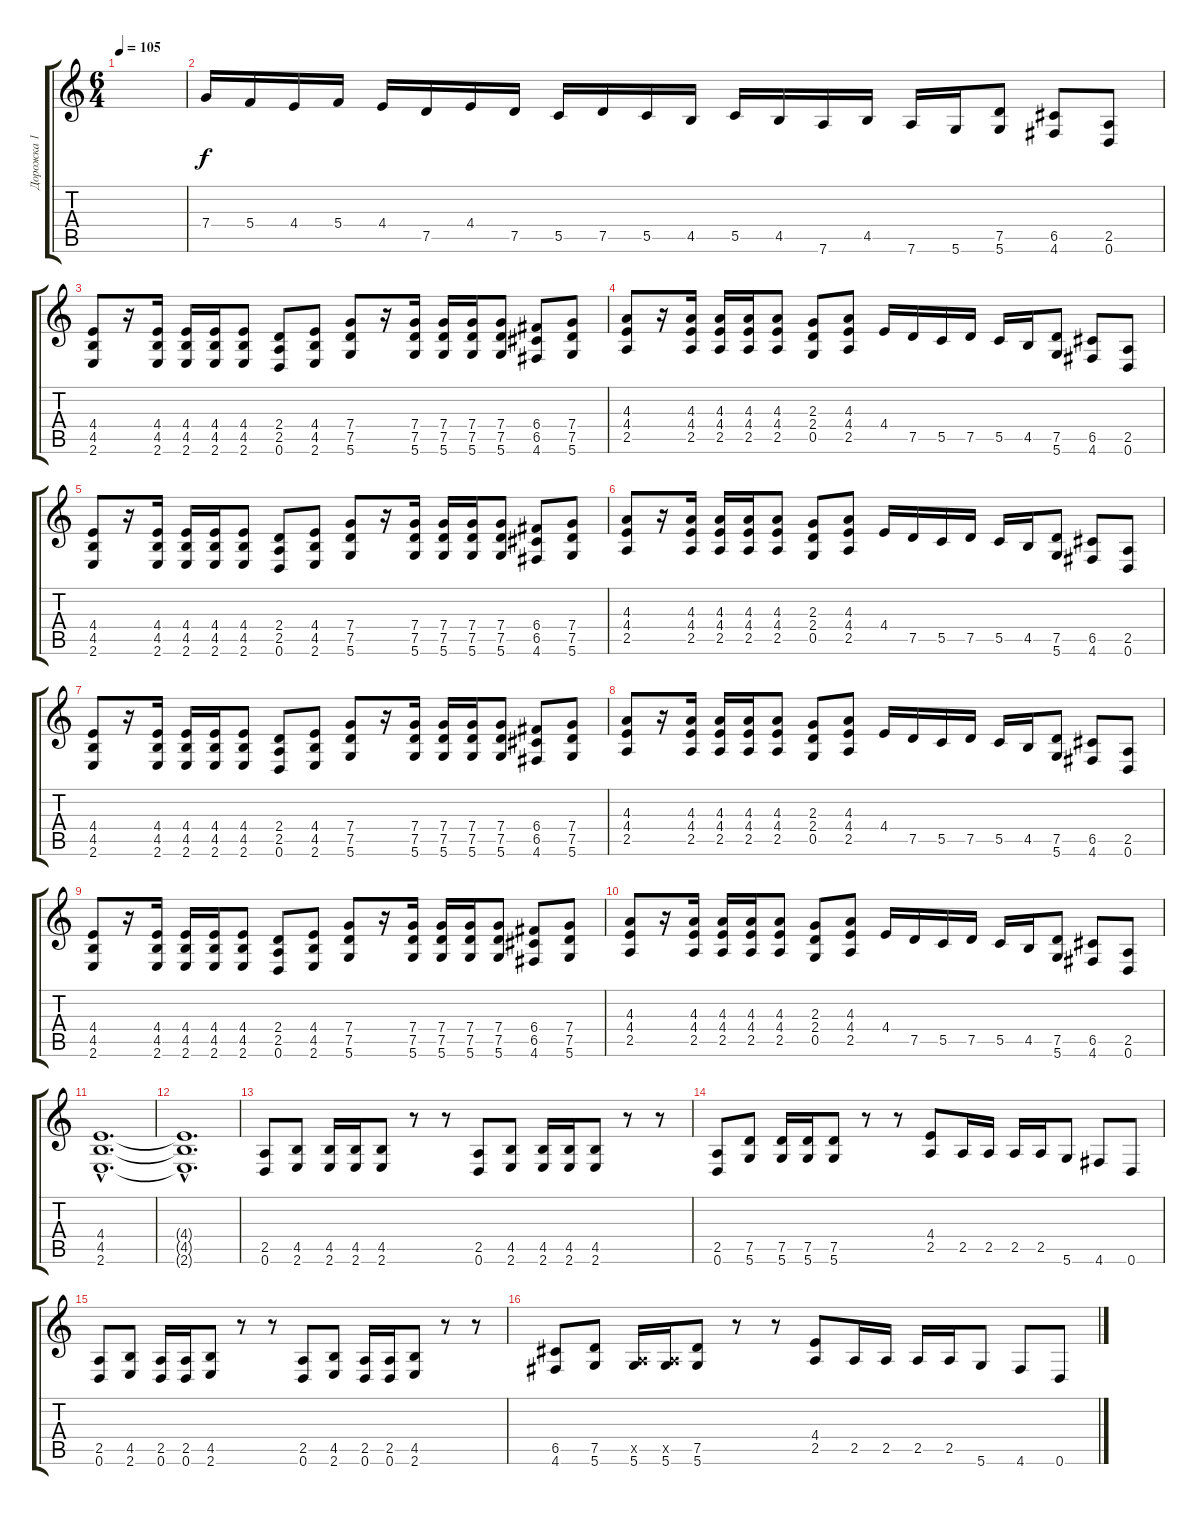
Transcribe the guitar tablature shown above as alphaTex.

\track ("Дорожка 1" "Дорожка 1") {instrument distortionguitar}
\staff {score tabs}
\tuning (D4 A3 F3 C3 G2 D2) {hide}
\ts (6 4)
\tempo 105
\clef g2
\ks c
|
7.4.16 5.4.16 4.4.16 5.4.16 4.4.16 7.5.16 4.4.16 7.5.16 5.5.16 7.5.16 5.5.16 4.5.16 5.5.16 4.5.16 7.6.16 4.5.16 7.6.16 5.6.16 (7.5 5.6).8 (6.5 4.6).8 (2.5 0.6).8 |
(4.4 4.5 2.6).8 r.16 (4.4 4.5 2.6).16 (4.4 4.5 2.6).16 (4.4 4.5 2.6).16 (4.4 4.5 2.6).8 (2.4 2.5 0.6).8 (4.4 4.5 2.6).8 (7.4 7.5 5.6).8 r.16 (7.4 7.5 5.6).16 (7.4 7.5 5.6).16 (7.4 7.5 5.6).16 (7.4 7.5 5.6).8 (6.4 6.5 4.6).8 (7.4 7.5 5.6).8 |
(4.3 4.4 2.5).8 r.16 (4.3 4.4 2.5).16 (4.3 4.4 2.5).16 (4.3 4.4 2.5).16 (4.3 4.4 2.5).8 (2.3 2.4 0.5).8 (4.3 4.4 2.5).8 4.4.16 7.5.16 5.5.16 7.5.16 5.5.16 4.5.16 (7.5 5.6).8 (6.5 4.6).8 (2.5 0.6).8 |
(4.4 4.5 2.6).8 r.16 (4.4 4.5 2.6).16 (4.4 4.5 2.6).16 (4.4 4.5 2.6).16 (4.4 4.5 2.6).8 (2.4 2.5 0.6).8 (4.4 4.5 2.6).8 (7.4 7.5 5.6).8 r.16 (7.4 7.5 5.6).16 (7.4 7.5 5.6).16 (7.4 7.5 5.6).16 (7.4 7.5 5.6).8 (6.4 6.5 4.6).8 (7.4 7.5 5.6).8 |
(4.3 4.4 2.5).8 r.16 (4.3 4.4 2.5).16 (4.3 4.4 2.5).16 (4.3 4.4 2.5).16 (4.3 4.4 2.5).8 (2.3 2.4 0.5).8 (4.3 4.4 2.5).8 4.4.16 7.5.16 5.5.16 7.5.16 5.5.16 4.5.16 (7.5 5.6).8 (6.5 4.6).8 (2.5 0.6).8 |
(4.4 4.5 2.6).8 r.16 (4.4 4.5 2.6).16 (4.4 4.5 2.6).16 (4.4 4.5 2.6).16 (4.4 4.5 2.6).8 (2.4 2.5 0.6).8 (4.4 4.5 2.6).8 (7.4 7.5 5.6).8 r.16 (7.4 7.5 5.6).16 (7.4 7.5 5.6).16 (7.4 7.5 5.6).16 (7.4 7.5 5.6).8 (6.4 6.5 4.6).8 (7.4 7.5 5.6).8 |
(4.3 4.4 2.5).8 r.16 (4.3 4.4 2.5).16 (4.3 4.4 2.5).16 (4.3 4.4 2.5).16 (4.3 4.4 2.5).8 (2.3 2.4 0.5).8 (4.3 4.4 2.5).8 4.4.16 7.5.16 5.5.16 7.5.16 5.5.16 4.5.16 (7.5 5.6).8 (6.5 4.6).8 (2.5 0.6).8 |
(4.4 4.5 2.6).8 r.16 (4.4 4.5 2.6).16 (4.4 4.5 2.6).16 (4.4 4.5 2.6).16 (4.4 4.5 2.6).8 (2.4 2.5 0.6).8 (4.4 4.5 2.6).8 (7.4 7.5 5.6).8 r.16 (7.4 7.5 5.6).16 (7.4 7.5 5.6).16 (7.4 7.5 5.6).16 (7.4 7.5 5.6).8 (6.4 6.5 4.6).8 (7.4 7.5 5.6).8 |
(4.3 4.4 2.5).8 r.16 (4.3 4.4 2.5).16 (4.3 4.4 2.5).16 (4.3 4.4 2.5).16 (4.3 4.4 2.5).8 (2.3 2.4 0.5).8 (4.3 4.4 2.5).8 4.4.16 7.5.16 5.5.16 7.5.16 5.5.16 4.5.16 (7.5 5.6).8 (6.5 4.6).8 (2.5 0.6).8 |
(4.4{hac} 4.5{hac} 2.6{hac}).1{d} |
(4.4{hac t} 4.5{hac t} 2.6{hac t}).1{d} |
(2.5 0.6).8 (4.5 2.6).8 (4.5 2.6).16 (4.5 2.6).16 (4.5 2.6).8 r.8 r.8 (2.5 0.6).8 (4.5 2.6).8 (4.5 2.6).16 (4.5 2.6).16 (4.5 2.6).8 r.8 r.8 |
(2.5 0.6).8 (7.5 5.6).8 (7.5 5.6).16 (7.5 5.6).16 (7.5 5.6).8 r.8 r.8 (4.4 2.5).8 2.5.16 2.5.16 2.5.16 2.5.16 5.6.8 4.6.8 0.6.8 |
(2.5 0.6).8 (4.5 2.6).8 (2.5 0.6).16 (2.5 0.6).16 (4.5 2.6).8 r.8 r.8 (2.5 0.6).8 (4.5 2.6).8 (2.5 0.6).16 (2.5 0.6).16 (4.5 2.6).8 r.8 r.8 |
(6.5 4.6).8 (7.5 5.6).8 (2.5{x} 5.6).16 (2.5{x} 5.6).16 (7.5 5.6).8 r.8 r.8 (4.4 2.5).8 2.5.16 2.5.16 2.5.16 2.5.16 5.6.8 4.6.8 0.6.8
